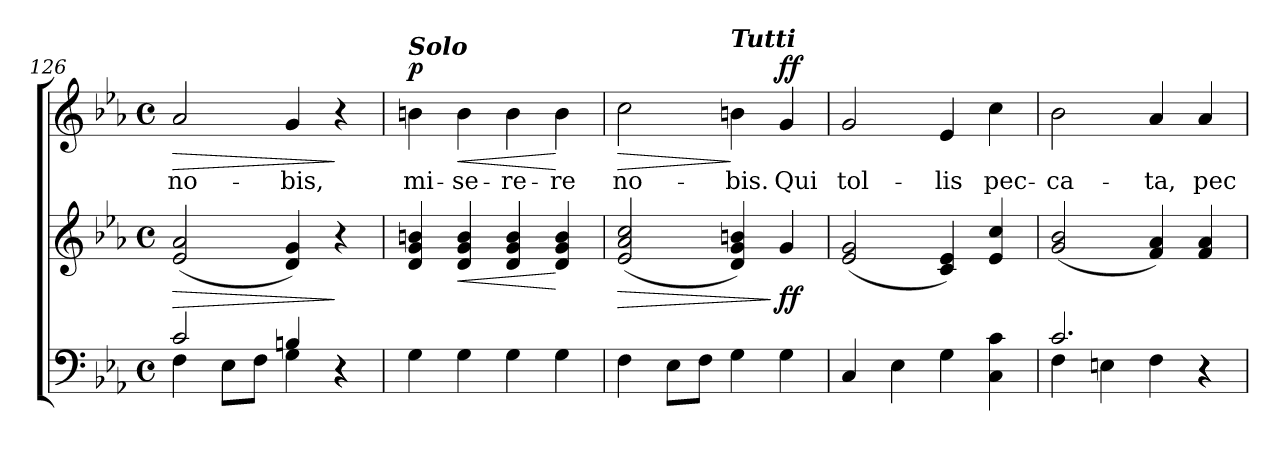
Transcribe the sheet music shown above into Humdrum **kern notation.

**kern	**kern	**dynam	**kern	**text	**dynam
*part2	*part2	*part2	*part1	*part1	*part1
*staff3	*staff2	*staff2/3	*staff1	*staff1	*staff1
*clefF4	*clefG2	*	*clefG2	*	*
*k[b-e-a-]	*k[b-e-a-]	*	*k[b-e-a-]	*	*
*E-:	*E-:	*	*E-:	*	*
*M4/4	*M4/4	*	*M4/4	*	*
*met(c)	*met(c)	*	*met(c)	*	*
=126	=126	=126	=126	=126	=126
*^	*	*	*	*	*
!	!	!	!LO:HP:b	!	!LO:LY:b	!LO:HP:b
2c/	4F\	(<2e-/ 2a-/	>	2a-/	no-	>
.	8E-\L	.	.	.	.	.
.	8F\J	.	.	.	.	.
!	!	!	!	!	!LO:LY:b	!
4Bn/	4G\	4d/ 4g/)	.	4g/	-bis,	.
4rC	4rC	4r	]	4r	.	]
=127	=127	=127	=127	=127	=127	=127
!	!	!	!	!LO:TX:a:Bi:t=Solo	!	!
!	!	!	!	!	!LO:LY:b	!LO:DY:a
*v	*v	*	*	*	*	*
4G\	4d/ 4g/ 4bn/	.	4bn\	mi-	p
!	!	!LO:HP:b	!	!LO:LY:b	!LO:HP:b
4G\	4d/ 4g/ 4b/	<	4b\	-se-	<
!	!	!	!	!LO:LY:b	!
4G\	4d/ 4g/ 4b/	.	4b\	-re-	.
!	!	!	!	!LO:LY:b	!
4G\	4d/ 4g/ 4b/	[	4b\	-re	[
=128	=128	=128	=128	=128	=128
!	!	!LO:HP:b	!	!LO:LY:b	!LO:HP:b
4F\	(<2e-/ 2a-/ 2cc/	>	2cc\	no-	>
8E-\L	.	.	.	.	.
8F\J	.	.	.	.	.
!	!	!	!LO:TX:a:Bi:t=Tutti	!	!
!	!	!	!	!LO:LY:b	!
4G\	4d/ 4g/ 4bn/)	.	4bn\	-bis.	]
!	!	!LO:DY:n=1:b	!	!LO:LY:b	!LO:DY:a
4G\	4g/	] ff	4g/	Qui	ff
=129	=129	=129	=129	=129	=129
!	!	!	!	!LO:LY:b	!
4C/	(<2e-/ 2g/	.	2g/	tol-	.
4E-\	.	.	.	.	.
!	!	!	!	!LO:LY:b	!
4G\	4c/ 4e-/)	.	4e-/	-lis	.
!	!	!	!	!LO:LY:b	!
4C\ 4c\	4e-/ 4cc/	.	4cc\	pec-	.
=130	=130	=130	=130	=130	=130
*^	*	*	*	*	*
!	!	!	!	!	!LO:LY:b	!
2.c/	4F\	(<2g/ 2b-/	.	2b-\	-ca-	.
.	4En\	.	.	.	.	.
!	!	!	!	!	!LO:LY:b	!
.	4F\	4f/ 4a-/)	.	4a-/	-ta,	.
!	!	!	!	!	!LO:LY:b	!
4rC	4rC	4f/ 4a-/	.	4a-/	pec-	.
*v	*v	*	*	*	*	*
=	=	=	=	=	=
*-	*-	*-	*-	*-	*-
